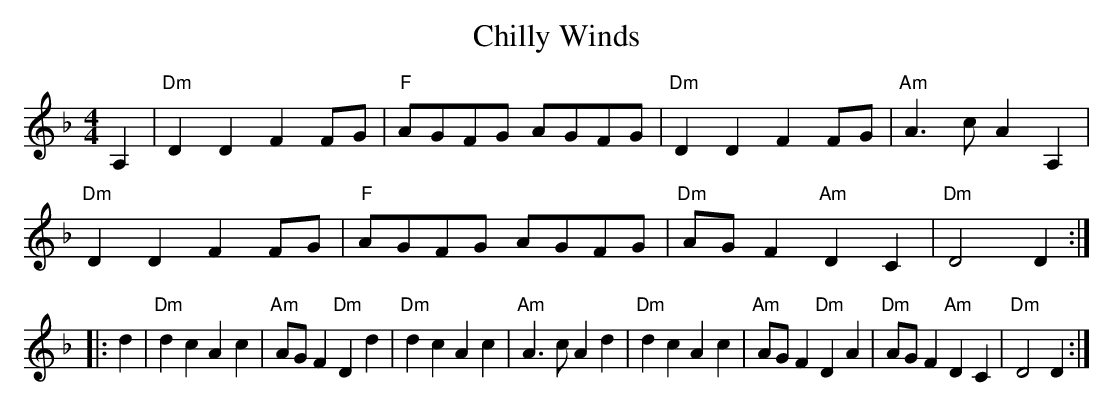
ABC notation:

X:1
T:Chilly Winds
M:4/4
L:1/4
K:Dm
A,|"Dm"DD FF/2G/2|"F"A/2G/2F/2G/2 A/2G/2F/2G/2|"Dm"DD FF/2G/2|"Am"A3/2c/2 AA,|
"Dm"DD FF/2G/2|"F"A/2G/2F/2G/2 A/2G/2F/2G/2|"Dm"A/2G/2F "Am"DC|"Dm"D2 D:|
|:d|"Dm"dc Ac|"Am"A/2G/2F "Dm"Dd|"Dm"dc Ac|"Am"A3/2c/2 Ad|"Dm"dc Ac|\
"Am"A/2G/2F "Dm"DA|"Dm"A/2G/2F "Am"DC|"Dm"D2 D:|
